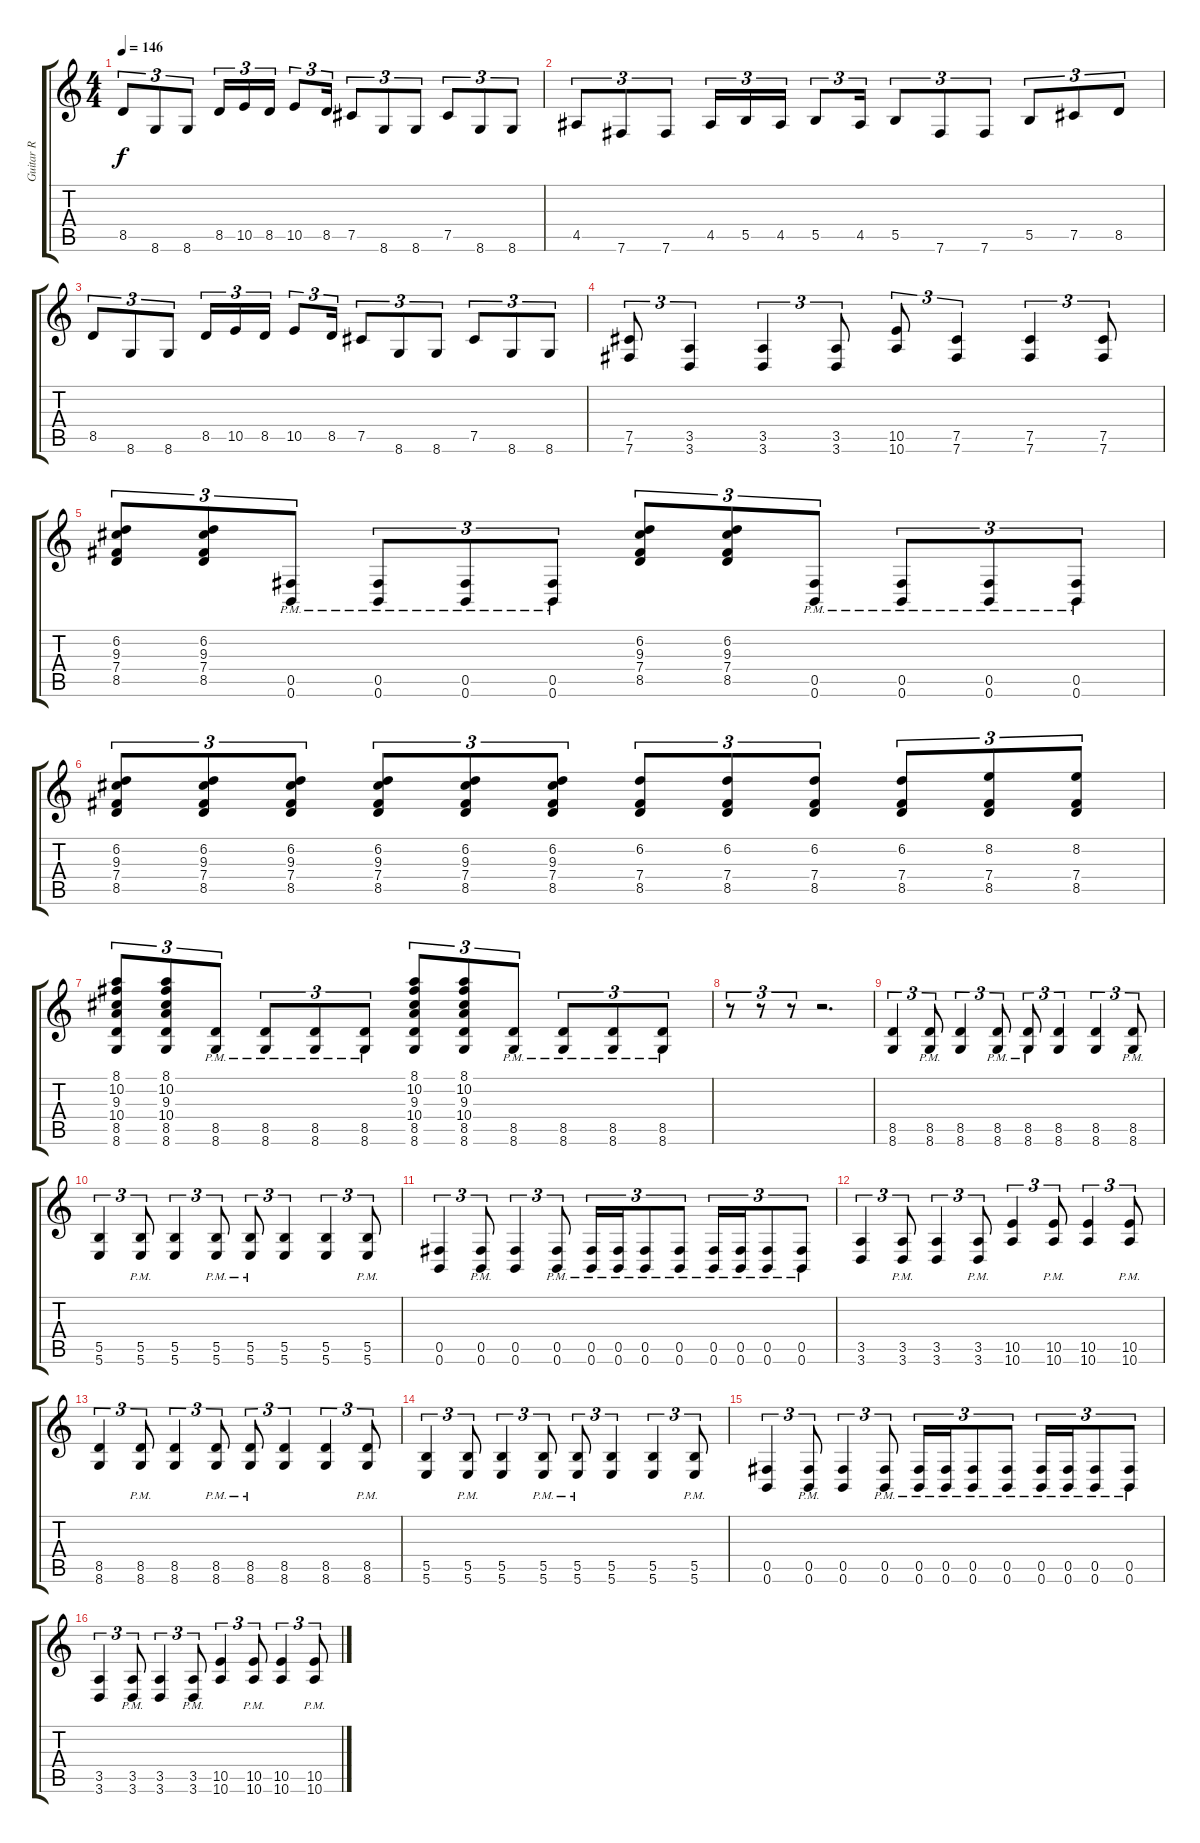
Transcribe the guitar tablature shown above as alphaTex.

\track ("Guitar R" "Guitar R") {instrument distortionguitar}
\staff {score tabs}
\tuning (Db4 Ab3 E3 B2 Gb2 B1) {hide}
\ts (4 4)
\tempo 146
\clef g2
\ks c
8.5.8{tu (3 2) dy f} 8.6.8{tu (3 2)} 8.6.8{tu (3 2)} 8.5.16{tu (3 2)} 10.5.16{tu (3 2)} 8.5.16{tu (3 2)} 10.5.8{tu (3 2)} 8.5.16{tu (3 2)} 7.5.8{tu (3 2)} 8.6.8{tu (3 2)} 8.6.8{tu (3 2)} 7.5.8{tu (3 2)} 8.6.8{tu (3 2)} 8.6.8{tu (3 2)} |
4.5.8{tu (3 2)} 7.6.8{tu (3 2)} 7.6.8{tu (3 2)} 4.5.16{tu (3 2)} 5.5.16{tu (3 2)} 4.5.16{tu (3 2)} 5.5.8{tu (3 2)} 4.5.16{tu (3 2)} 5.5.8{tu (3 2)} 7.6.8{tu (3 2)} 7.6.8{tu (3 2)} 5.5.8{tu (3 2)} 7.5.8{tu (3 2)} 8.5.8{tu (3 2)} |
8.5.8{tu (3 2)} 8.6.8{tu (3 2)} 8.6.8{tu (3 2)} 8.5.16{tu (3 2)} 10.5.16{tu (3 2)} 8.5.16{tu (3 2)} 10.5.8{tu (3 2)} 8.5.16{tu (3 2)} 7.5.8{tu (3 2)} 8.6.8{tu (3 2)} 8.6.8{tu (3 2)} 7.5.8{tu (3 2)} 8.6.8{tu (3 2)} 8.6.8{tu (3 2)} |
(7.5 7.6).8{tu (3 2)} (3.5 3.6).4{tu (3 2)} (3.5 3.6).4{tu (3 2)} (3.5 3.6).8{tu (3 2)} (10.5 10.6).8{tu (3 2)} (7.5 7.6).4{tu (3 2)} (7.5 7.6).4{tu (3 2)} (7.5 7.6).8{tu (3 2)} |
(6.2 9.3 7.4 8.5).8{tu (3 2)} (6.2 9.3 7.4 8.5).8{tu (3 2)} (0.5{pm} 0.6{pm}).8{tu (3 2)} (0.5{pm} 0.6{pm}).8{tu (3 2)} (0.5{pm} 0.6{pm}).8{tu (3 2)} (0.5{pm} 0.6{pm}).8{tu (3 2)} (6.2 9.3 7.4 8.5).8{tu (3 2)} (6.2 9.3 7.4 8.5).8{tu (3 2)} (0.5{pm} 0.6{pm}).8{tu (3 2)} (0.5{pm} 0.6{pm}).8{tu (3 2)} (0.5{pm} 0.6{pm}).8{tu (3 2)} (0.5{pm} 0.6{pm}).8{tu (3 2)} |
(6.2 9.3 7.4 8.5).8{tu (3 2)} (6.2 9.3 7.4 8.5).8{tu (3 2)} (6.2 9.3 7.4 8.5).8{tu (3 2)} (6.2 9.3 7.4 8.5).8{tu (3 2)} (6.2 9.3 7.4 8.5).8{tu (3 2)} (6.2 9.3 7.4 8.5).8{tu (3 2)} (6.2 7.4 8.5).8{tu (3 2)} (6.2 7.4 8.5).8{tu (3 2)} (6.2 7.4 8.5).8{tu (3 2)} (6.2 7.4 8.5).8{tu (3 2)} (8.2 7.4 8.5).8{tu (3 2)} (8.2 7.4 8.5).8{tu (3 2)} |
(8.1 10.2 9.3 10.4 8.5 8.6).8{tu (3 2)} (8.1 10.2 9.3 10.4 8.5 8.6).8{tu (3 2)} (8.5{pm} 8.6{pm}).8{tu (3 2)} (8.5{pm} 8.6{pm}).8{tu (3 2)} (8.5{pm} 8.6{pm}).8{tu (3 2)} (8.5{pm} 8.6{pm}).8{tu (3 2)} (8.1 10.2 9.3 10.4 8.5 8.6).8{tu (3 2)} (8.1 10.2 9.3 10.4 8.5 8.6).8{tu (3 2)} (8.5{pm} 8.6{pm}).8{tu (3 2)} (8.5{pm} 8.6{pm}).8{tu (3 2)} (8.5{pm} 8.6{pm}).8{tu (3 2)} (8.5{pm} 8.6{pm}).8{tu (3 2)} |
r.8{tu (3 2)} r.8{tu (3 2)} r.8{tu (3 2)} r.2{d} |
(8.5 8.6).4{tu (3 2)} (8.5 8.6{pm}).8{tu (3 2)} (8.5 8.6).4{tu (3 2)} (8.5 8.6{pm}).8{tu (3 2)} (8.5{pm} 8.6{pm}).8{tu (3 2)} (8.5 8.6).4{tu (3 2)} (8.5 8.6).4{tu (3 2)} (8.5 8.6{pm}).8{tu (3 2)} |
(5.5 5.6).4{tu (3 2)} (5.5 5.6{pm}).8{tu (3 2)} (5.5 5.6).4{tu (3 2)} (5.5 5.6{pm}).8{tu (3 2)} (5.5 5.6{pm}).8{tu (3 2)} (5.5 5.6).4{tu (3 2)} (5.5 5.6).4{tu (3 2)} (5.5 5.6{pm}).8{tu (3 2)} |
(0.5 0.6).4{tu (3 2)} (0.5 0.6{pm}).8{tu (3 2)} (0.5 0.6).4{tu (3 2)} (0.5 0.6{pm}).8{tu (3 2)} (0.5 0.6{pm}).16{tu (3 2)} (0.5 0.6{pm}).16{tu (3 2)} (0.5 0.6{pm}).8{tu (3 2)} (0.5 0.6{pm}).8{tu (3 2)} (0.5 0.6{pm}).16{tu (3 2)} (0.5 0.6{pm}).16{tu (3 2)} (0.5 0.6{pm}).8{tu (3 2)} (0.5 0.6{pm}).8{tu (3 2)} |
(3.5 3.6).4{tu (3 2)} (3.5{pm} 3.6).8{tu (3 2)} (3.5 3.6).4{tu (3 2)} (3.5{pm} 3.6).8{tu (3 2)} (10.5 10.6).4{tu (3 2)} (10.5{pm} 10.6).8{tu (3 2)} (10.5 10.6).4{tu (3 2)} (10.5{pm} 10.6).8{tu (3 2)} |
(8.5 8.6).4{tu (3 2)} (8.5 8.6{pm}).8{tu (3 2)} (8.5 8.6).4{tu (3 2)} (8.5 8.6{pm}).8{tu (3 2)} (8.5{pm} 8.6{pm}).8{tu (3 2)} (8.5 8.6).4{tu (3 2)} (8.5 8.6).4{tu (3 2)} (8.5 8.6{pm}).8{tu (3 2)} |
(5.5 5.6).4{tu (3 2)} (5.5 5.6{pm}).8{tu (3 2)} (5.5 5.6).4{tu (3 2)} (5.5 5.6{pm}).8{tu (3 2)} (5.5 5.6{pm}).8{tu (3 2)} (5.5 5.6).4{tu (3 2)} (5.5 5.6).4{tu (3 2)} (5.5 5.6{pm}).8{tu (3 2)} |
(0.5 0.6).4{tu (3 2)} (0.5 0.6{pm}).8{tu (3 2)} (0.5 0.6).4{tu (3 2)} (0.5 0.6{pm}).8{tu (3 2)} (0.5 0.6{pm}).16{tu (3 2)} (0.5 0.6{pm}).16{tu (3 2)} (0.5 0.6{pm}).8{tu (3 2)} (0.5 0.6{pm}).8{tu (3 2)} (0.5 0.6{pm}).16{tu (3 2)} (0.5 0.6{pm}).16{tu (3 2)} (0.5 0.6{pm}).8{tu (3 2)} (0.5 0.6{pm}).8{tu (3 2)} |
(3.5 3.6).4{tu (3 2)} (3.5{pm} 3.6).8{tu (3 2)} (3.5 3.6).4{tu (3 2)} (3.5{pm} 3.6).8{tu (3 2)} (10.5 10.6).4{tu (3 2)} (10.5{pm} 10.6).8{tu (3 2)} (10.5 10.6).4{tu (3 2)} (10.5{pm} 10.6).8{tu (3 2)}
